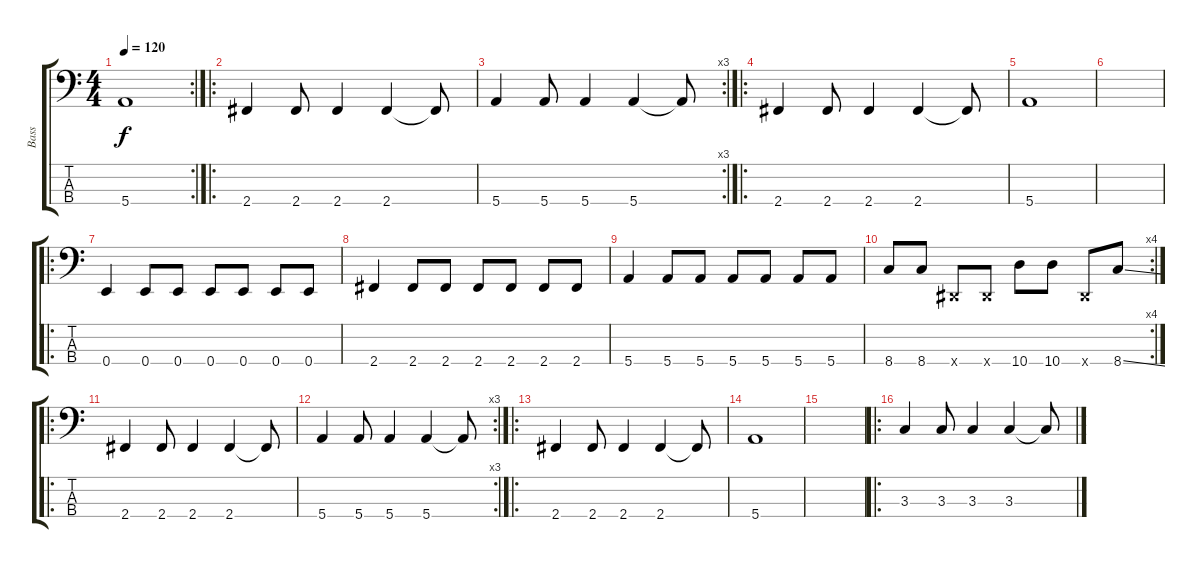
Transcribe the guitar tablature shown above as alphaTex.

\track ("Bass" "Bass") {instrument electricbassfinger}
\staff {score tabs}
\tuning (G2 D2 A1 E1) {hide}
\rc 2
\ts (4 4)
\tempo 120
\clef f4
\ks c
5.4.1{dy f} |
\ro
2.4.4 2.4.8 2.4.4 2.4.4 2.4{t}.8 |
\rc 3
5.4.4 5.4.8 5.4.4 5.4.4 5.4{t}.8 |
\ro
2.4.4 2.4.8 2.4.4 2.4.4 2.4{t}.8 |
5.4.1 |
|
\ro
0.4.4 0.4.8 0.4.8 0.4.8 0.4.8 0.4.8 0.4.8 |
2.4.4 2.4.8 2.4.8 2.4.8 2.4.8 2.4.8 2.4.8 |
5.4.4 5.4.8 5.4.8 5.4.8 5.4.8 5.4.8 5.4.8 |
\rc 4
8.4.8 8.4.8 -1.4{x}.8 -1.4{x}.8 10.4.8 10.4.8 -1.4{x}.8 8.4{ss}.8 |
\ro
2.4.4 2.4.8 2.4.4 2.4.4 2.4{t}.8 |
\rc 3
5.4.4 5.4.8 5.4.4 5.4.4 5.4{t}.8 |
\ro
2.4.4 2.4.8 2.4.4 2.4.4 2.4{t}.8 |
5.4.1 |
|
\ro
3.3.4 3.3.8 3.3.4 3.3.4 3.3{t}.8
